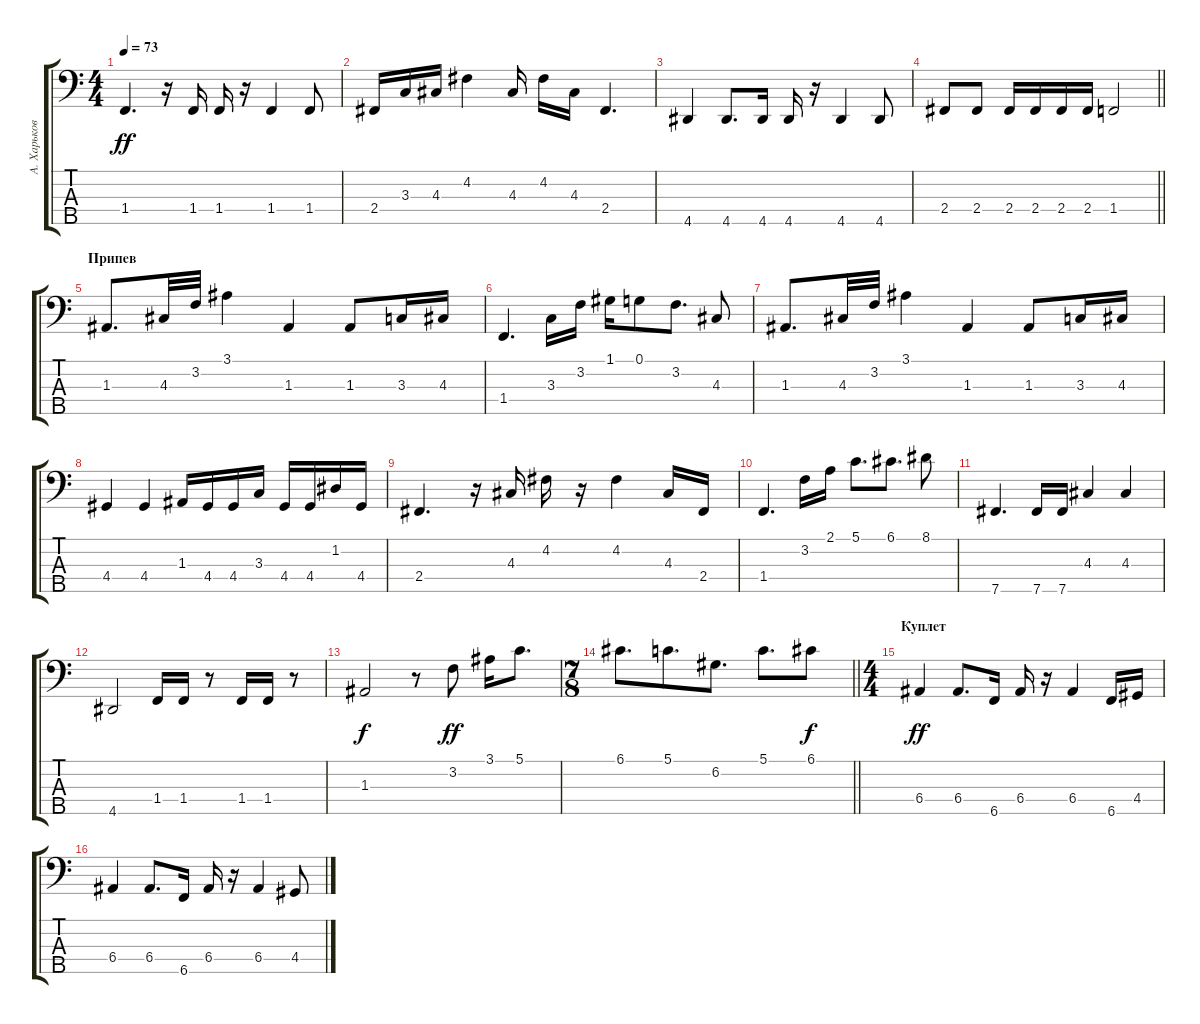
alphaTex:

\track ("А. Харьков" "А. Харьков") {instrument electricbassfinger}
\staff {score tabs}
\tuning (G2 D2 A1 E1 B0) {hide}
\ts (4 4)
\tempo 73
\clef f4
\ks c
1.4.4{d dy ff} r.16 1.4.16 1.4.16 r.16 1.4.4 1.4.8 |
2.4.16 3.3.16 4.3.16 4.2.4 4.3.16 4.2.16 4.3.16 2.4.4{d} |
4.5.4 4.5.8{d} 4.5.16 4.5.16 r.16 4.5.4 4.5.8 |
\barLineRight lightlight
2.4.8 2.4.8 2.4.16 2.4.16 2.4.16 2.4.16 1.4.2 |
\section ("" "Припев")
1.3.8{d} 4.3.32 3.2.32 3.1.4 1.3.4 1.3.8 3.3.16 4.3.16 |
1.4.4{d} 3.3.16 3.2.16 1.1.16 0.1.8 3.2.8{d} 4.3.8 |
1.3.8{d} 4.3.32 3.2.32 3.1.4 1.3.4 1.3.8 3.3.16 4.3.16 |
4.4.4 4.4.4 1.3.16 4.4.16 4.4.16 3.3.16 4.4.16 4.4.16 1.2.16 4.4.16 |
2.4.4{d} r.16 4.3.16 4.2.16 r.16 4.2.4 4.3.16 2.4.16 |
1.4.4{d} 3.2.16 2.1.16 5.1.8{d} 6.1.8{d} 8.1.8 |
7.5.4{d} 7.5.16 7.5.16 4.3.4 4.3.4 |
4.5.2 1.4.16 1.4.16 r.8 1.4.16 1.4.16 r.8 |
1.3.2{dy f} r.8 3.2.8{dy ff} 3.1.16 5.1.8{d} |
\ts (7 8)
\barLineRight lightlight
6.1.8{d} 5.1.8{d} 6.2.8{d} 5.1.8{d} 6.1.8{dy f} |
\ts (4 4)
\section ("" "Куплет")
6.4.4{dy ff} 6.4.8{d} 6.5.16 6.4.16 r.16 6.4.4 6.5.16 4.4.16 |
6.4.4 6.4.8{d} 6.5.16 6.4.16 r.16 6.4.4 4.4.8
